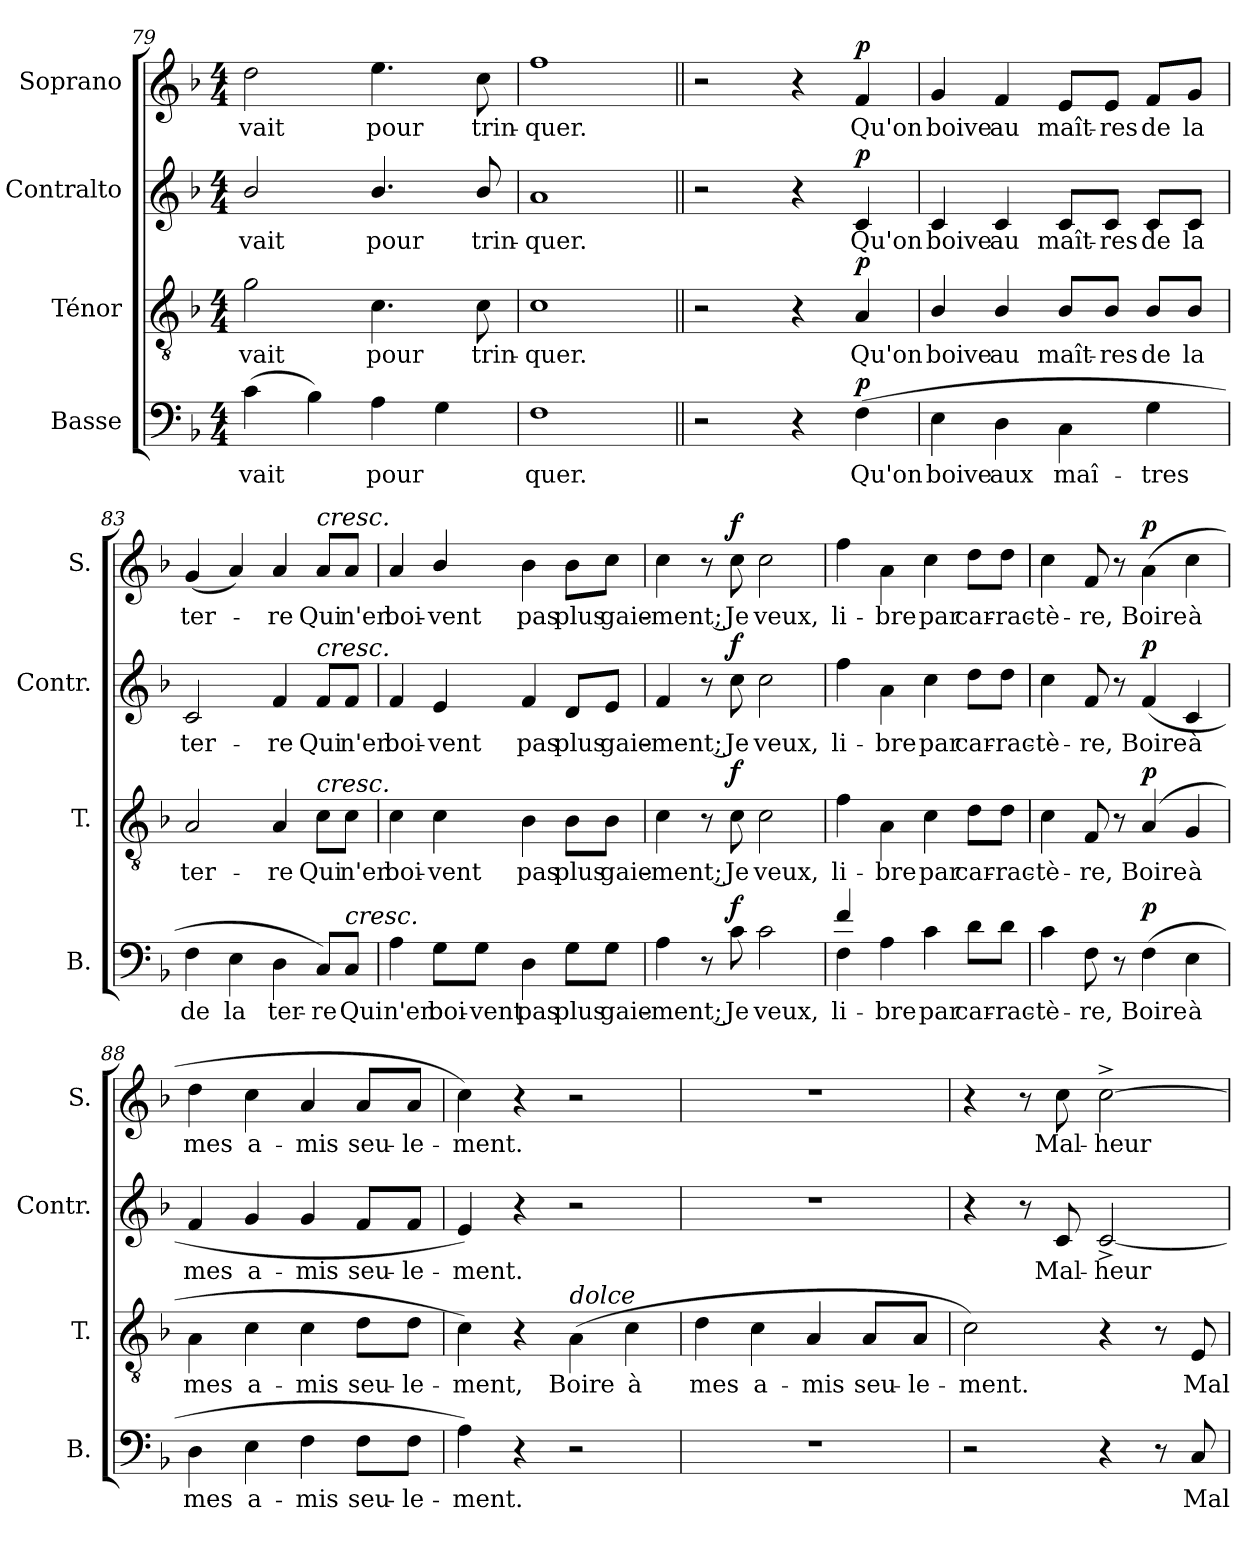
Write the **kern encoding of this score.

**kern	**text	**dynam	**kern	**text	**dynam	**kern	**text	**dynam	**kern	**text	**dynam
*part4	*part4	*part4	*part3	*part3	*part3	*part2	*part2	*part2	*part1	*part1	*part1
*staff4	*staff4	*staff4	*staff3	*staff3	*staff3	*staff2	*staff2	*staff2	*staff1	*staff1	*staff1
*I"Basse	*	*	*I"Ténor	*	*	*I"Contralto	*	*	*I"Soprano	*	*
*I'B.	*	*	*I'T.	*	*	*I'Contr.	*	*	*I'S.	*	*
*clefF4	*	*	*clefGv2	*	*	*clefG2	*	*	*clefG2	*	*
*k[b-]	*	*	*k[b-]	*	*	*k[b-]	*	*	*k[b-]	*	*
*F:	*	*	*F:	*	*	*F:	*	*	*F:	*	*
*M4/4	*	*	*M4/4	*	*	*M4/4	*	*	*M4/4	*	*
=79	=79	=79	=79	=79	=79	=79	=79	=79	=79	=79	=79
!	!LO:LY:b	!	!	!LO:LY:b	!	!	!LO:LY:b	!	!	!LO:LY:b	!
(>4c\	-vait	.	2g\	-vait	.	2b-/	-vait	.	2dd\	-vait	.
4B-\)	.	.	.	.	.	.	.	.	.	.	.
!	!LO:LY:b	!	!	!LO:LY:b	!	!	!LO:LY:b	!	!	!LO:LY:b	!
4A\	pour	.	4.c\	pour	.	4.b-/	pour	.	4.ee\	pour	.
4G\	.	.	.	.	.	.	.	.	.	.	.
!	!	!	!	!LO:LY:b	!	!	!LO:LY:b	!	!	!LO:LY:b	!
.	.	.	8c\	trin-	.	8b-/	trin-	.	8cc\	trin-	.
=80	=80	=80	=80	=80	=80	=80	=80	=80	=80	=80	=80
!	!LO:LY:b	!	!	!LO:LY:b	!	!	!LO:LY:b	!	!	!LO:LY:b	!
1F	quer.	.	1c	-quer.	.	1a	-quer.	.	1ff	-quer.	.
!!LO:PB:g=z
=81||	=81||	=81||	=81||	=81||	=81||	=81||	=81||	=81||	=81||	=81||	=81||
2r	.	.	2r	.	.	2r	.	.	2r	.	.
4r	.	.	4r	.	.	4r	.	.	4r	.	.
!	!LO:LY:b	!LO:DY:a	!	!LO:LY:b	!LO:DY:a	!	!LO:LY:b	!LO:DY:a	!	!LO:LY:b	!LO:DY:a
(>4F\	Qu'on	p	4A/	Qu'on	p	4c/	Qu'on	p	4f/	Qu'on	p
=82	=82	=82	=82	=82	=82	=82	=82	=82	=82	=82	=82
!	!LO:LY:b	!	!	!LO:LY:b	!	!	!LO:LY:b	!	!	!LO:LY:b	!
4E\	boive	.	4B-/	boive	.	4c/	boive	.	4g/	boive	.
!	!LO:LY:b	!	!	!LO:LY:b	!	!	!LO:LY:b	!	!	!LO:LY:b	!
4D\	aux	.	4B-/	au	.	4c/	au	.	4f/	au	.
!	!LO:LY:b	!	!	!LO:LY:b	!	!	!LO:LY:b	!	!	!LO:LY:b	!
4C\	maî-	.	8B-/L	maît-	.	8c/L	maît-	.	8e/L	maît-	.
!	!	!	!	!LO:LY:b	!	!	!LO:LY:b	!	!	!LO:LY:b	!
.	.	.	8B-/J	-res	.	8c/J	-res	.	8e/J	-res	.
!	!LO:LY:b	!	!	!LO:LY:b	!	!	!LO:LY:b	!	!	!LO:LY:b	!
4G\	-tres	.	8B-/L	de	.	8c/L	de	.	8f/L	de	.
!	!	!	!	!LO:LY:b	!	!	!LO:LY:b	!	!	!LO:LY:b	!
.	.	.	8B-/J	la	.	8c/J	la	.	8g/J	la	.
=83	=83	=83	=83	=83	=83	=83	=83	=83	=83	=83	=83
!	!LO:LY:b	!	!	!LO:LY:b	!	!	!LO:LY:b	!	!	!LO:LY:b	!
4F\	de	.	2A/	ter-	.	2c/	ter-	.	(<4g/	ter-	.
!	!LO:LY:b	!	!	!	!	!	!	!	!	!	!
4E\	la	.	.	.	.	.	.	.	4a/)	.	.
!	!LO:LY:b	!	!	!LO:LY:b	!	!	!LO:LY:b	!	!	!LO:LY:b	!
4D\	ter-	.	4A/	-re	.	4f/	-re	.	4a/	-re	.
!	!	!	!	!	!	!	!	!	!LO:TX:a:i:t=cresc.	!	!
!	!	!	!	!	!	!LO:TX:a:i:t=cresc.	!	!	!	!	!
!	!	!	!LO:TX:a:i:t=cresc.	!	!	!	!	!	!	!	!
!	!LO:LY:b	!	!	!LO:LY:b	!	!	!LO:LY:b	!	!	!LO:LY:b	!
8C/L)	-re	.	8c\L	Qui	.	8f/L	Qui	.	8a/L	Qui	.
!LO:TX:a:i:t=cresc.	!	!	!	!	!	!	!	!	!	!	!
!	!LO:LY:b	!	!	!LO:LY:b	!	!	!LO:LY:b	!	!	!LO:LY:b	!
8C/J	Qui	.	8c\J	n'en	.	8f/J	n'en	.	8a/J	n'en	.
=84	=84	=84	=84	=84	=84	=84	=84	=84	=84	=84	=84
!	!LO:LY:b	!	!	!LO:LY:b	!	!	!LO:LY:b	!	!	!LO:LY:b	!
4A\	n'en	.	4c\	boi-	.	4f/	boi-	.	4a/	boi-	.
!	!LO:LY:b	!	!	!LO:LY:b	!	!	!LO:LY:b	!	!	!LO:LY:b	!
8G\L	boi-	.	4c\	-vent	.	4e/	-vent	.	4b-/	-vent	.
!	!LO:LY:b	!	!	!	!	!	!	!	!	!	!
8G\J	-vent	.	.	.	.	.	.	.	.	.	.
!	!LO:LY:b	!	!	!LO:LY:b	!	!	!LO:LY:b	!	!	!LO:LY:b	!
4D\	pas	.	4B-\	pas	.	4f/	pas	.	4b-\	pas	.
!	!LO:LY:b	!	!	!LO:LY:b	!	!	!LO:LY:b	!	!	!LO:LY:b	!
8G\L	plus	.	8B-\L	plus	.	8d/L	plus	.	8b-\L	plus	.
!	!LO:LY:b	!	!	!LO:LY:b	!	!	!LO:LY:b	!	!	!LO:LY:b	!
8G\J	gaie-	.	8B-\J	gaie-	.	8e/J	gaie-	.	8cc\J	gaie-	.
!!LO:LB:g=z
=85	=85	=85	=85	=85	=85	=85	=85	=85	=85	=85	=85
!	!LO:LY:b	!	!	!LO:LY:b	!	!	!LO:LY:b	!	!	!LO:LY:b	!
4A\	-ment ;	.	4c\	-ment ;	.	4f/	-ment ;	.	4cc\	-ment ;	.
8r	.	.	8r	.	.	8r	.	.	8r	.	.
!	!LO:LY:b	!LO:DY:a	!	!LO:LY:b	!LO:DY:a	!	!LO:LY:b	!LO:DY:a	!	!LO:LY:b	!LO:DY:a
8c\	Je	f	8c\	Je	f	8cc\	Je	f	8cc\	Je	f
!	!LO:LY:b	!	!	!LO:LY:b	!	!	!LO:LY:b	!	!	!LO:LY:b	!
2c\	veux,	.	2c\	veux,	.	2cc\	veux,	.	2cc\	veux,	.
=86	=86	=86	=86	=86	=86	=86	=86	=86	=86	=86	=86
!	!LO:LY:b	!	!	!LO:LY:b	!	!	!LO:LY:b	!	!	!LO:LY:b	!
*^	*	*	*	*	*	*	*	*	*	*	*
4f/	4F\	li-	.	4f\	li-	.	4ff\	li-	.	4ff\	li-	.
!	!	!LO:LY:b	!	!	!LO:LY:b	!	!	!LO:LY:b	!	!	!LO:LY:b	!
4A\	4ryy	-bre	.	4A\	-bre	.	4a\	-bre	.	4a\	-bre	.
!	!	!LO:LY:b	!	!	!LO:LY:b	!	!	!LO:LY:b	!	!	!LO:LY:b	!
4c\	2ryy	par	.	4c\	par	.	4cc\	par	.	4cc\	par	.
!	!	!LO:LY:b	!	!	!LO:LY:b	!	!	!LO:LY:b	!	!	!LO:LY:b	!
8d\L	.	car-	.	8d\L	car-	.	8dd\L	car-	.	8dd\L	car-	.
!	!	!LO:LY:b	!	!	!LO:LY:b	!	!	!LO:LY:b	!	!	!LO:LY:b	!
8d\J	.	-rac-	.	8d\J	-rac-	.	8dd\J	-rac-	.	8dd\J	-rac-	.
*v	*v	*	*	*	*	*	*	*	*	*	*	*
=87	=87	=87	=87	=87	=87	=87	=87	=87	=87	=87	=87
!	!LO:LY:b	!	!	!LO:LY:b	!	!	!LO:LY:b	!	!	!LO:LY:b	!
4c\	-tè-	.	4c\	-tè-	.	4cc\	-tè-	.	4cc\	-tè-	.
!	!LO:LY:b	!	!	!LO:LY:b	!	!	!LO:LY:b	!	!	!LO:LY:b	!
8F\	-re,	.	8F/	-re,	.	8f/	-re,	.	8f/	-re,	.
8r	.	.	8r	.	.	8r	.	.	8r	.	.
!	!LO:LY:b	!LO:DY:a	!	!LO:LY:b	!LO:DY:a	!	!LO:LY:b	!LO:DY:a	!	!LO:LY:b	!LO:DY:a
(>4F\	Boire	p	(>4A/	Boire	p	(>4f/	Boire	p	(>4a\	Boire	p
!	!LO:LY:b	!	!	!LO:LY:b	!	!	!LO:LY:b	!	!	!LO:LY:b	!
4E\	à	.	4G/	à	.	4c/	à	.	4cc\	à	.
!!LO:LB:g=z
=88	=88	=88	=88	=88	=88	=88	=88	=88	=88	=88	=88
!	!LO:LY:b	!	!	!LO:LY:b	!	!	!LO:LY:b	!	!	!LO:LY:b	!
4D\	mes	.	4A\	mes	.	4f/	mes	.	4dd\	mes	.
!	!LO:LY:b	!	!	!LO:LY:b	!	!	!LO:LY:b	!	!	!LO:LY:b	!
4E\	a-	.	4c\	a-	.	4g/	a-	.	4cc\	a-	.
!	!LO:LY:b	!	!	!LO:LY:b	!	!	!LO:LY:b	!	!	!LO:LY:b	!
4F\	-mis	.	4c\	-mis	.	4g/	-mis	.	4a/	-mis	.
!	!LO:LY:b	!	!	!LO:LY:b	!	!	!LO:LY:b	!	!	!LO:LY:b	!
8F\L	seu-	.	8d\L	seu-	.	8f/L	seu-	.	8a/L	seu-	.
!	!LO:LY:b	!	!	!LO:LY:b	!	!	!LO:LY:b	!	!	!LO:LY:b	!
8F\J	-le-	.	8d\J	-le-	.	8f/J	-le-	.	8a/J	-le-	.
=89	=89	=89	=89	=89	=89	=89	=89	=89	=89	=89	=89
!	!LO:LY:b	!	!	!LO:LY:b	!	!	!LO:LY:b	!	!	!LO:LY:b	!
4A\)	-ment.	.	4c\)	-ment,	.	4e/)	-ment.	.	4cc\)	-ment.	.
4r	.	.	4r	.	.	4r	.	.	4r	.	.
!	!	!	!LO:TX:a:i:t=dolce	!	!	!	!	!	!	!	!
!	!	!	!	!LO:LY:b	!	!	!	!	!	!	!
2r	.	.	(>4A\	Boire	.	2r	.	.	2r	.	.
!	!	!	!	!LO:LY:b	!	!	!	!	!	!	!
.	.	.	4c\	à	.	.	.	.	.	.	.
=90	=90	=90	=90	=90	=90	=90	=90	=90	=90	=90	=90
!	!	!	!	!LO:LY:b	!	!	!	!	!	!	!
1r	.	.	4d\	mes	.	1r	.	.	1r	.	.
!	!	!	!	!LO:LY:b	!	!	!	!	!	!	!
.	.	.	4c\	a-	.	.	.	.	.	.	.
!	!	!	!	!LO:LY:b	!	!	!	!	!	!	!
.	.	.	4A/	-mis	.	.	.	.	.	.	.
!	!	!	!	!LO:LY:b	!	!	!	!	!	!	!
.	.	.	8A/L	seu-	.	.	.	.	.	.	.
!	!	!	!	!LO:LY:b	!	!	!	!	!	!	!
.	.	.	8A/J	-le-	.	.	.	.	.	.	.
=91	=91	=91	=91	=91	=91	=91	=91	=91	=91	=91	=91
!	!	!	!	!LO:LY:b	!	!	!	!	!	!	!
2r	.	.	2c\)	-ment.	.	4r	.	.	4r	.	.
.	.	.	.	.	.	8r	.	.	8r	.	.
!	!	!	!	!	!	!	!LO:LY:b	!	!	!LO:LY:b	!
.	.	.	.	.	.	8c/	Mal-	.	8cc\	Mal-	.
!	!	!	!	!	!	!	!LO:LY:b	!	!	!LO:LY:b	!
4r	.	.	4r	.	.	[2c^>/	-heur	.	[2cc^>\	-heur	.
8r	.	.	8r	.	.	.	.	.	.	.	.
!	!LO:LY:b	!	!	!LO:LY:b	!	!	!	!	!	!	!
8C/	Mal-	.	8E/	Mal-	.	.	.	.	.	.	.
=	=	=	=	=	=	=	=	=	=	=	=
*-	*-	*-	*-	*-	*-	*-	*-	*-	*-	*-	*-
